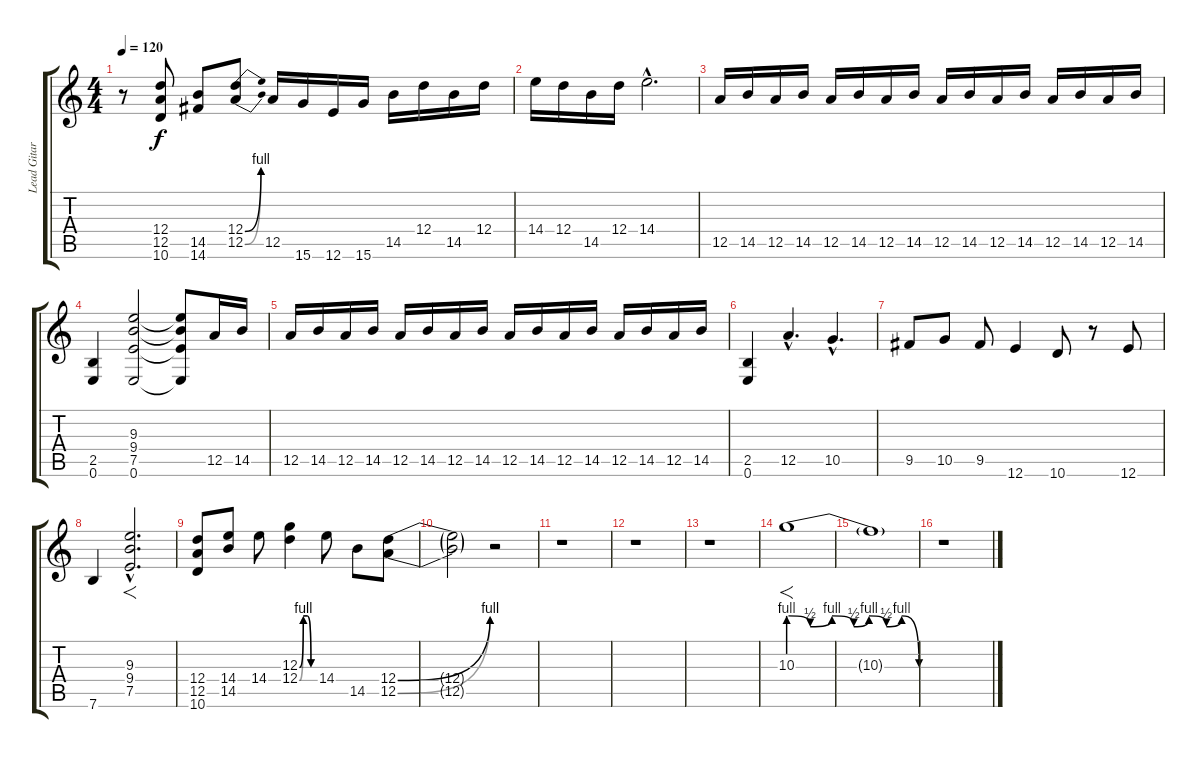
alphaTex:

\track ("Lead Gitar" "Lead Gitar") {instrument distortionguitar}
\staff {score tabs}
\tuning (E4 B3 G3 D3 A2 E2) {hide}
\ts (4 4)
\tempo 120
\clef g2
\ks c
r.8{dy f} (12.4 12.5 10.6).8 (14.5 14.6).8 (12.4{be (bend 0 0 60 4)} 12.5{be (bend 0 0 60 4)}).8 12.5.16 15.6.16 12.6.16 15.6.16 14.5.16 12.4.16 14.5.16 12.4.16 |
14.4.16 12.4.16 14.5.16 12.4.16 14.4{hac}.2{d} |
12.5.16{volume 13} 14.5.16 12.5.16 14.5.16 12.5.16 14.5.16 12.5.16 14.5.16 12.5.16 14.5.16 12.5.16 14.5.16 12.5.16 14.5.16 12.5.16 14.5.16 |
(2.5 0.6).4{volume 16} (9.3 9.4 7.5 0.6).2 (9.3{t} 9.4{t} 7.5{t} 0.6{t}).8 12.5.16{volume 13} 14.5.16 |
12.5.16 14.5.16 12.5.16 14.5.16 12.5.16 14.5.16 12.5.16 14.5.16 12.5.16 14.5.16 12.5.16 14.5.16 12.5.16 14.5.16 12.5.16 14.5.16 |
(2.5 0.6).4{volume 16} 12.5{hac}.4{d} 10.5{hac}.4{d} |
9.5.8 10.5.8 9.5.8 12.6.4 10.6.8 r.8 12.6.8 |
7.6.4 (9.3{hac} 9.4{hac} 7.5{hac}).2{f d} |
(12.4 12.5 10.6).8 (14.4 14.5).8 14.4.8 (12.3{be (custom 0 0 15 4 30 4 45 0 60 0)} 12.4{be (custom 0 0 15 4 30 4 45 0 60 0)}).4 14.4.8 14.5.8 (12.4{be (bend 0 0 60 4)} 12.5{be (bend 0 0 60 4)}).8 |
(12.4{t} 12.5{t}).2 r.2 |
r.1 |
r.1 |
r.1 |
10.3{be (custom 0 4 10 2 20 4 30 2 37 4 45 2 52 4 60 0)}.1{f volume 11} |
10.3{t}.1 |
r.1
